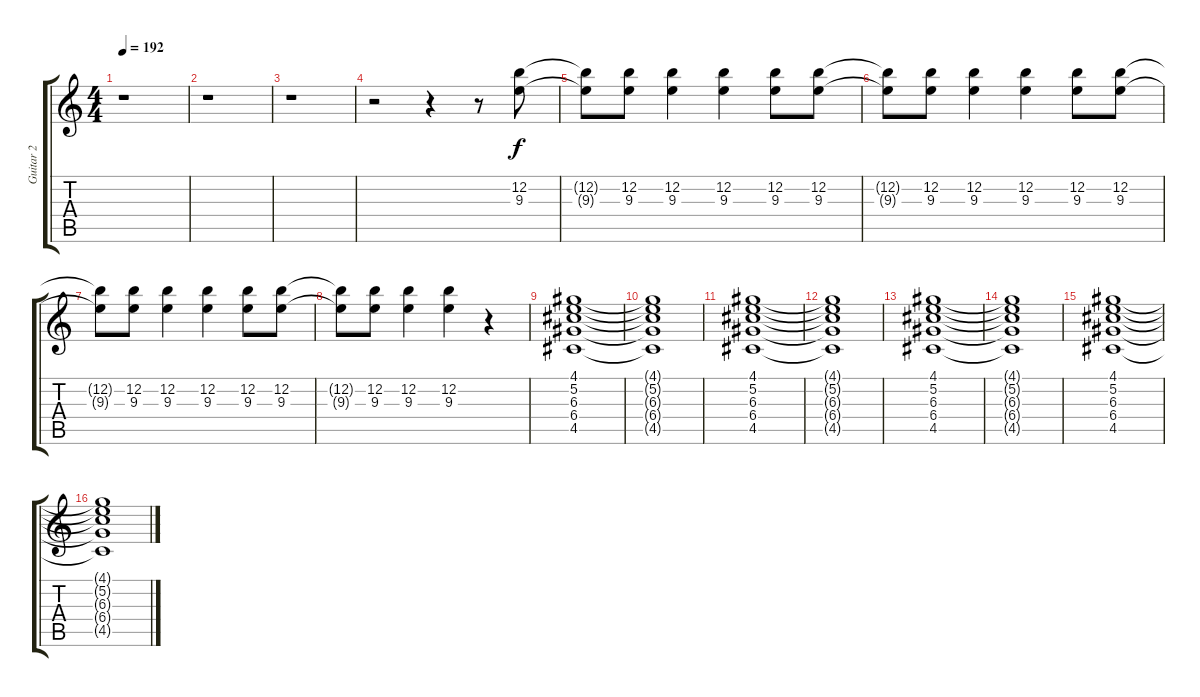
\track ("Guitar 2" "Guitar 2") {instrument distortionguitar}
\staff {score tabs}
\tuning (E4 B3 G3 D3 A2 E2) {hide}
\ts (4 4)
\tempo 192
\clef g2
\ks c
r.1{dy f volume 12} |
r.1 |
r.1 |
r.2 r.4 r.8 (12.2 9.3).8 |
(12.2{t} 9.3{t}).8 (12.2 9.3).8 (12.2 9.3).4 (12.2 9.3).4 (12.2 9.3).8 (12.2 9.3).8 |
(12.2{t} 9.3{t}).8 (12.2 9.3).8 (12.2 9.3).4 (12.2 9.3).4 (12.2 9.3).8 (12.2 9.3).8 |
(12.2{t} 9.3{t}).8 (12.2 9.3).8 (12.2 9.3).4 (12.2 9.3).4 (12.2 9.3).8 (12.2 9.3).8 |
(12.2{t} 9.3{t}).8 (12.2 9.3).8 (12.2 9.3).4 (12.2 9.3).4 r.4 |
(4.1 5.2 6.3 6.4 4.5).1{instrument electricguitarclean} |
(4.1{t} 5.2{t} 6.3{t} 6.4{t} 4.5{t}).1 |
(4.1 5.2 6.3 6.4 4.5).1 |
(4.1{t} 5.2{t} 6.3{t} 6.4{t} 4.5{t}).1 |
(4.1 5.2 6.3 6.4 4.5).1 |
(4.1{t} 5.2{t} 6.3{t} 6.4{t} 4.5{t}).1 |
(4.1 5.2 6.3 6.4 4.5).1 |
(4.1{t} 5.2{t} 6.3{t} 6.4{t} 4.5{t}).1
